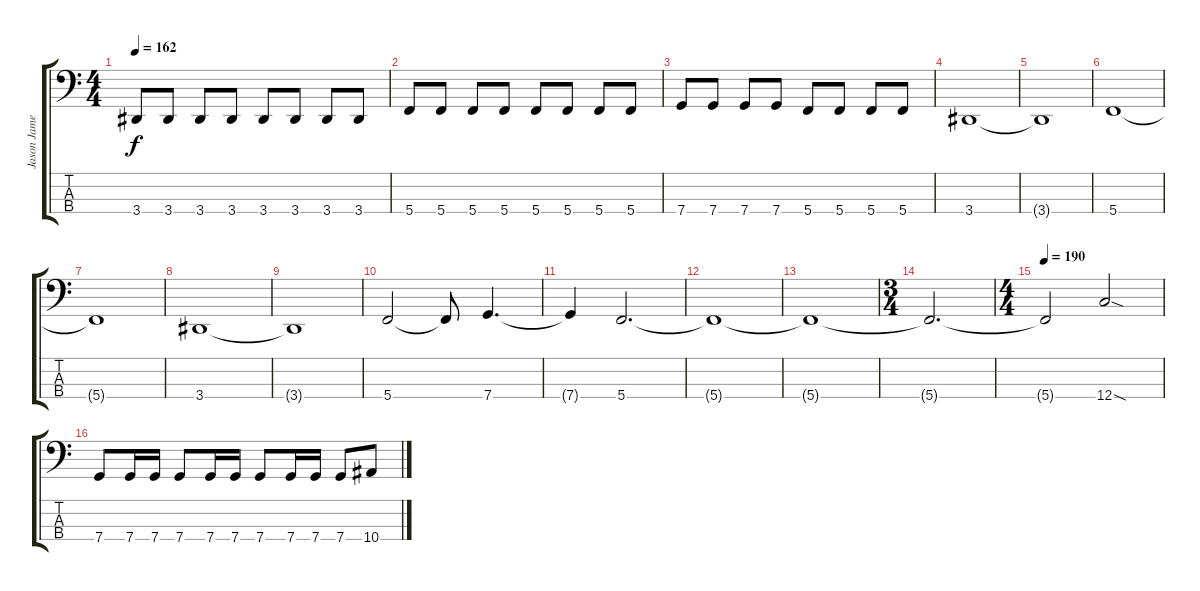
\track ("Jason James" "Jason Jame") {instrument electricbasspick}
\staff {score tabs}
\tuning (F2 C2 G1 C1) {hide}
\ts (4 4)
\tempo 162
\clef f4
\ks c
3.4.8{dy f} 3.4.8 3.4.8 3.4.8 3.4.8 3.4.8 3.4.8 3.4.8 |
5.4.8 5.4.8 5.4.8 5.4.8 5.4.8 5.4.8 5.4.8 5.4.8 |
7.4.8 7.4.8 7.4.8 7.4.8 5.4.8 5.4.8 5.4.8 5.4.8 |
3.4.1 |
3.4{t}.1 |
5.4.1 |
5.4{t}.1 |
3.4.1 |
3.4{t}.1 |
5.4.2 5.4{t}.8 7.4.4{d} |
7.4{t}.4 5.4.2{d} |
5.4{t}.1 |
5.4{t}.1 |
\ts (3 4)
5.4{t}.2{d} |
\ts (4 4)
\tempo 190
5.4{t}.2 12.4{sod}.2 |
7.4.8 7.4.16 7.4.16 7.4.8 7.4.16 7.4.16 7.4.8 7.4.16 7.4.16 7.4.8 10.4.8
